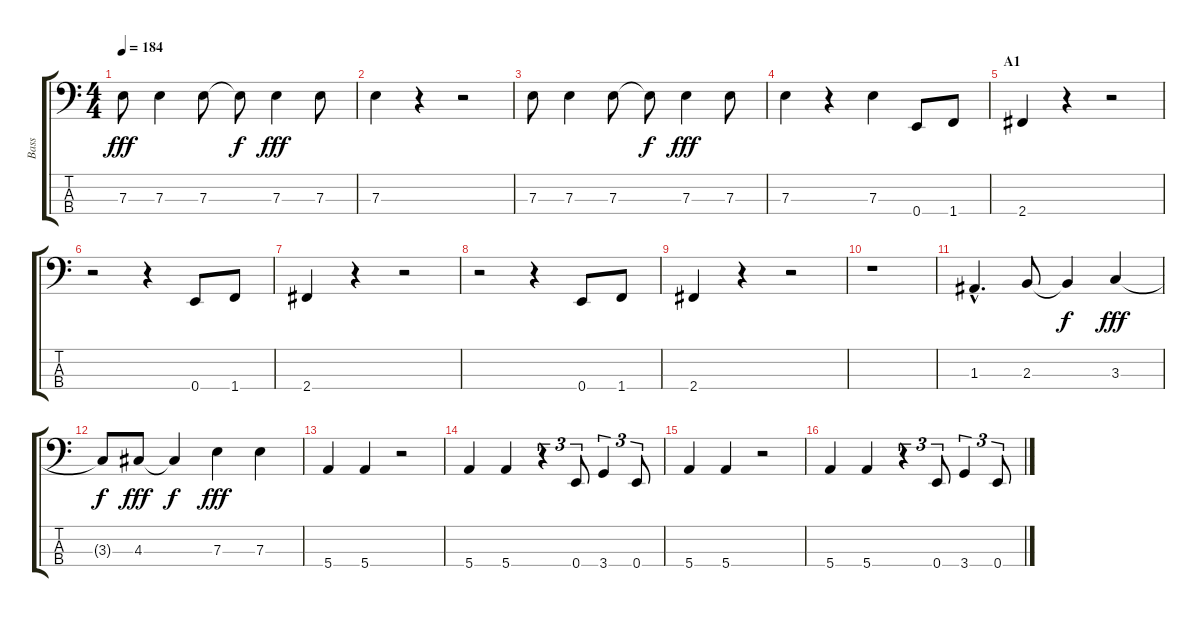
\track ("Bass" "Bass") {instrument electricbassfinger}
\staff {score tabs}
\tuning (G2 D2 A1 E1) {hide}
\ts (4 4)
\tempo 184
\clef f4
\ks c
7.3.8{dy fff} 7.3.4 7.3.8 7.3{t}.8{dy f} 7.3.4{dy fff} 7.3.8 |
7.3.4 r.4 r.2 |
7.3.8 7.3.4 7.3.8 7.3{t}.8{dy f} 7.3.4{dy fff} 7.3.8 |
7.3.4 r.4 7.3.4 0.4.8 1.4.8 |
\section ("" "A1")
2.4.4 r.4 r.2 |
r.2 r.4 0.4.8 1.4.8 |
2.4.4 r.4 r.2 |
r.2 r.4 0.4.8 1.4.8 |
2.4.4 r.4 r.2 |
r.1 |
1.3{hac}.4{d} 2.3.8 2.3{t}.4{dy f} 3.3.4{dy fff} |
3.3{t}.8{dy f} 4.3.8{dy fff} 4.3{t}.4{dy f} 7.3.4{dy fff} 7.3.4 |
5.4.4 5.4.4 r.2 |
5.4.4 5.4.4 r.4{tu (3 2)} 0.4.8{tu (3 2)} 3.4.4{tu (3 2)} 0.4.8{tu (3 2)} |
5.4.4 5.4.4 r.2 |
5.4.4 5.4.4 r.4{tu (3 2)} 0.4.8{tu (3 2)} 3.4.4{tu (3 2)} 0.4.8{tu (3 2)}
